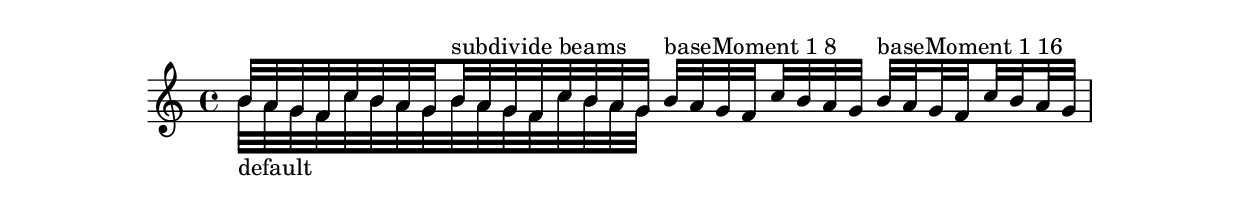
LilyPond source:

% DO NOT EDIT this file manually; it is automatically
% generated from Documentation/snippets/new
% Make any changes in Documentation/snippets/new/
% and then run scripts/auxiliar/makelsr.py
%
% This file is in the public domain.
%% Note: this file works from version 2.13.36
\version "2.14.0"

\header {
%% Translation of GIT committish: 59caa3adce63114ca7972d18f95d4aadc528ec3d
  texidoces = "
Se pueden subdividir las barras automáticamente.  Estableciendo la
propiedad @code{subdivideBeams}, las barras se subdividen en
posiciones de pulso (tal y como se especifica en @code{beatLength}).

"
  doctitlees = "Subdivisiones de barra automáticas"

  lsrtags = "rhythms"

  texidoc = "
Beams can be subdivided automatically.  By setting the property
@code{subdivideBeams}, beams are subdivided at beat positions (as
specified in @code{baseMoment}).

"
  doctitle = "Automatic beam subdivisions"
} % begin verbatim


\new Staff {
  \relative c'' {
    <<
      {
        \voiceOne
        \set subdivideBeams = ##t
        b32[ a g f c' b a g
        b32^"subdivide beams" a g f c' b a g]
      }
      \new Voice {
        \voiceTwo
        b32_"default"[ a g f c' b a g
        b32 a g f c' b a g]
      }
    >>
    \oneVoice
    \set baseMoment = #(ly:make-moment 1 8)
    \set beatStructure = #'(2 2 2 2)
    b32^"baseMoment 1 8"[ a g f c' b a g]
    \set baseMoment = #(ly:make-moment 1 16)
    \set beatStructure = #'(4 4 4 4)
    b32^"baseMoment 1 16"[ a g f c' b a g]
  }
}

